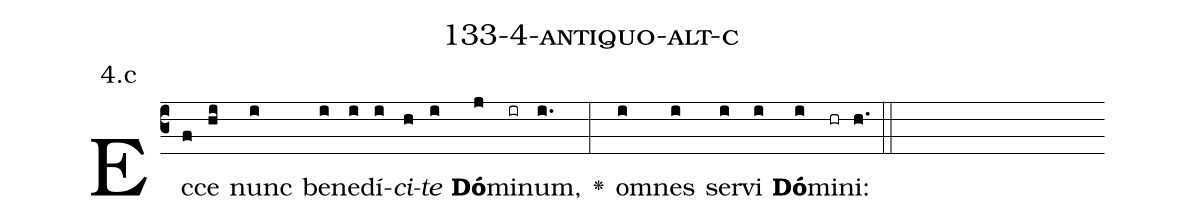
name: 133-4-antiquo-alt-c;
annotation: 4.c;
%%
(c3)Ec(f)ce(hi) nunc(i) be(i)ne(i)dí(i)<i>ci</i>(h)<i>te</i>(i) <b>Dó</b>(j)mi(ir)num,(i.) <v>\greheightstar</v>(:) om(i)nes(i) ser(i)vi(i) <b>Dó</b>(i)mi(hr)ni:(h.) (::)


%E(i) u(i) o(i) u(i) a(i) e.(h.) (::)
